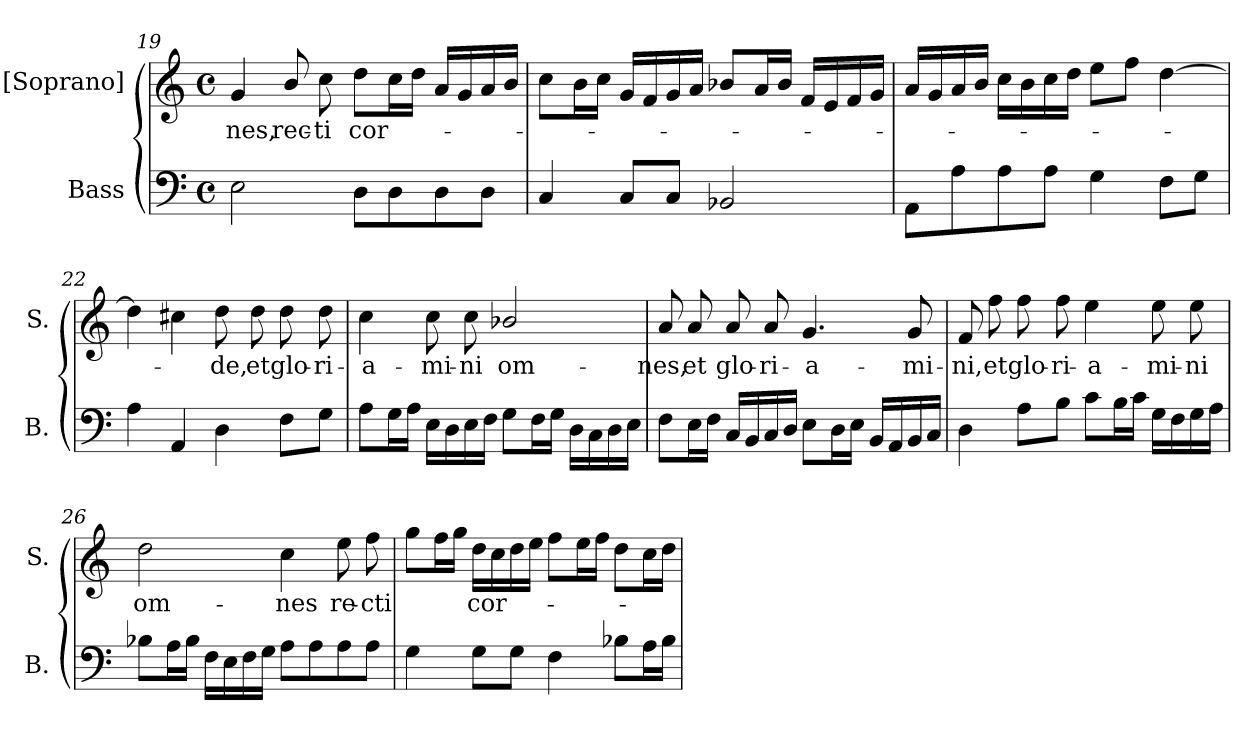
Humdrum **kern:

**kern	**kern	**text
*part2	*part1	*part1
*staff2	*staff1	*staff1
*I"Bass	*I"[Soprano]	*
*I'B.	*I'S.	*
*clefF4	*clefG2	*
*k[]	*k[]	*
*C:	*C:	*
*M4/4	*M4/4	*
*met(c)	*met(c)	*
=19	=19	=19
!	!	!LO:LY:b:color=#000000
2Ei\	4gi/	-nes,
!	!	!LO:LY:b:color=#000000
.	8bi/	rec-
!	!	!LO:LY:b:color=#000000
.	8cci\	-ti
!	!	!LO:LY:b:color=#000000
8Di\L	8ddi\L	cor-
8Di\	16cci\L	.
.	16ddi\JJ	.
8Di\	16ai/LL	.
.	16gi/	.
8Di\J	16ai/	.
.	16bi/JJ	.
=20	=20	=20
4Ci/	8cci\L	.
.	16bi\L	.
.	16cci\JJ	.
8Ci/L	16gi/LL	.
.	16fi/	.
8Ci/J	16gi/	.
.	16ai/JJ	.
2BB-Xi/	8b-Xi/L	.
.	16ai/L	.
.	16b-i/JJ	.
.	16fi/LL	.
.	16ei/	.
.	16fi/	.
.	16gi/JJ	.
=21	=21	=21
8AAi\L	16ai/LL	.
.	16gi/	.
8Ai\	16ai/	.
.	16bi/JJ	.
8Ai\	16cci\LL	.
.	16bi\	.
8Ai\J	16cci\	.
.	16ddi\JJ	.
4Gi\	8eei\L	.
.	8ffi\J	.
8Fi\L	[4ddi\	.
8Gi\J	.	.
!!LO:LB:g=z
=22	=22	=22
4Ai\	4ddi\]	.
4AAi/	4cc#Xi\	.
!	!	!LO:LY:b:color=#000000
4Di\	8ddi\	-de,
!	!	!LO:LY:b:color=#000000
.	8ddi\	et
!	!	!LO:LY:b:color=#000000
8Fi\L	8ddi\	glo-
!	!	!LO:LY:b:color=#000000
8Gi\J	8ddi\	-ri-
=23	=23	=23
!	!	!LO:LY:b:color=#000000
8Ai\L	4cci\	-a-
16Gi\L	.	.
16Ai\JJ	.	.
!	!	!LO:LY:b:color=#000000
16Ei\LL	8cci\	-mi-
16Di\	.	.
!	!	!LO:LY:b:color=#000000
16Ei\	8cci\	-ni
16Fi\JJ	.	.
!	!	!LO:LY:b:color=#000000
8Gi\L	2b-Xi/	om-
16Fi\L	.	.
16Gi\JJ	.	.
16Di\LL	.	.
16Ci\	.	.
16Di\	.	.
16Ei\JJ	.	.
=24	=24	=24
!	!	!LO:LY:b:color=#000000
8Fi\L	8ai/	-nes,
!	!	!LO:LY:b:color=#000000
16Ei\L	8ai/	et
16Fi\JJ	.	.
!	!	!LO:LY:b:color=#000000
16Ci/LL	8ai/	glo-
16BBi/	.	.
!	!	!LO:LY:b:color=#000000
16Ci/	8ai/	-ri-
16Di/JJ	.	.
!	!	!LO:LY:b:color=#000000
8Ei\L	4.gi/	-a-
16Di\L	.	.
16Ei\JJ	.	.
16BBi/LL	.	.
16AAi/	.	.
!	!	!LO:LY:b:color=#000000
16BBi/	8gi/	-mi-
16Ci/JJ	.	.
=25	=25	=25
!	!	!LO:LY:b:color=#000000
4Di\	8fi/	-ni,
!	!	!LO:LY:b:color=#000000
.	8ffi\	et
!	!	!LO:LY:b:color=#000000
8Ai\L	8ffi\	glo-
!	!	!LO:LY:b:color=#000000
8Bi\J	8ffi\	-ri-
!	!	!LO:LY:b:color=#000000
8ci\L	4eei\	-a-
16Bi\L	.	.
16ci\JJ	.	.
!	!	!LO:LY:b:color=#000000
16Gi\LL	8eei\	-mi-
16Fi\	.	.
!	!	!LO:LY:b:color=#000000
16Gi\	8eei\	-ni
16Ai\JJ	.	.
!!LO:LB:g=z
=26	=26	=26
!	!	!LO:LY:b:color=#000000
8B-Xi\L	2ddi\	om-
16Ai\L	.	.
16B-i\JJ	.	.
16Fi\LL	.	.
16Ei\	.	.
16Fi\	.	.
16Gi\JJ	.	.
!	!	!LO:LY:b:color=#000000
8Ai\L	4cci\	-nes
8Ai\	.	.
!	!	!LO:LY:b:color=#000000
8Ai\	8eei\	re-
!	!	!LO:LY:b:color=#000000
8Ai\J	8ffi\	-cti
=27	=27	=27
4Gi\	8ggi\L	.
.	16ffi\L	.
.	16ggi\JJ	.
!	!	!LO:LY:b:color=#000000
8Gi\L	16ddi\LL	cor-
.	16cci\	.
8Gi\J	16ddi\	.
.	16eei\JJ	.
4Fi\	8ffi\L	.
.	16eei\L	.
.	16ffi\JJ	.
8B-Xi\L	8ddi\L	.
16Ai\L	16cci\L	.
16B-i\JJ	16ddi\JJ	.
=	=	=
*-	*-	*-
